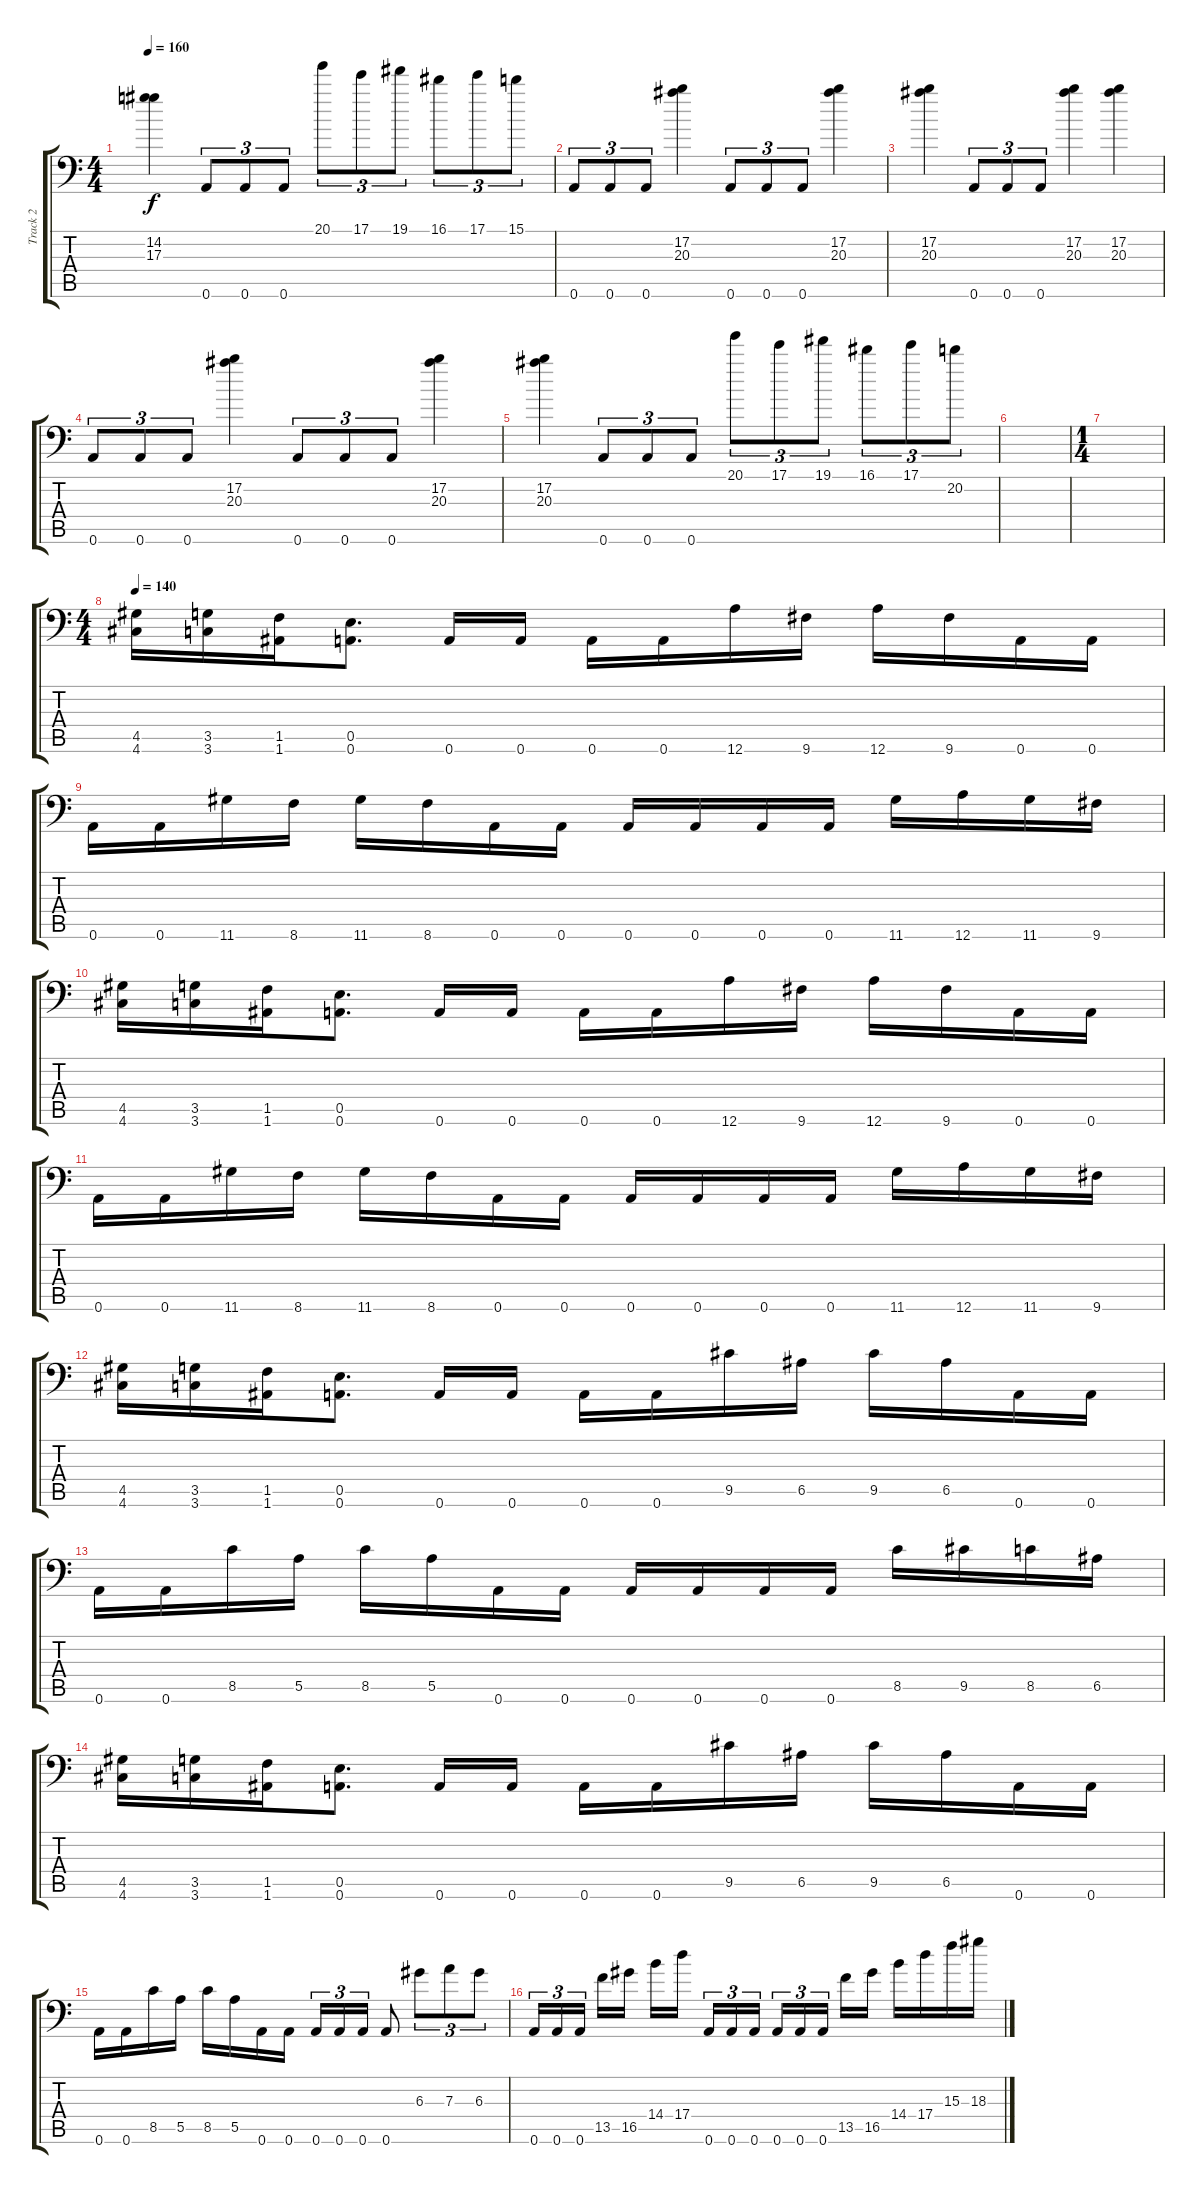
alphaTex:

\track ("Track 2" "Track 2") {instrument overdrivenguitar}
\staff {score tabs}
\tuning (B3 Gb3 D3 A2 E2 A1) {hide}
\ts (4 4)
\tempo 160
\clef f4
\ks c
(14.2 17.3).4{dy f} 0.6.8{tu (3 2)} 0.6.8{tu (3 2)} 0.6.8{tu (3 2)} 20.1.8{tu (3 2)} 17.1.8{tu (3 2)} 19.1.8{tu (3 2)} 16.1.8{tu (3 2)} 17.1.8{tu (3 2)} 15.1.8{tu (3 2)} |
0.6.8{tu (3 2)} 0.6.8{tu (3 2)} 0.6.8{tu (3 2)} (17.2 20.3).4 0.6.8{tu (3 2)} 0.6.8{tu (3 2)} 0.6.8{tu (3 2)} (17.2 20.3).4 |
(17.2 20.3).4 0.6.8{tu (3 2)} 0.6.8{tu (3 2)} 0.6.8{tu (3 2)} (17.2 20.3).4 (17.2 20.3).4 |
0.6.8{tu (3 2)} 0.6.8{tu (3 2)} 0.6.8{tu (3 2)} (17.2 20.3).4 0.6.8{tu (3 2)} 0.6.8{tu (3 2)} 0.6.8{tu (3 2)} (17.2 20.3).4 |
(17.2 20.3).4 0.6.8{tu (3 2)} 0.6.8{tu (3 2)} 0.6.8{tu (3 2)} 20.1.8{tu (3 2)} 17.1.8{tu (3 2)} 19.1.8{tu (3 2)} 16.1.8{tu (3 2)} 17.1.8{tu (3 2)} 20.2.8{tu (3 2)} |
|
\ts (1 4)
|
\ts (4 4)
\tempo 140
(4.5 4.6).16 (3.5 3.6).16 (1.5 1.6).16 (0.5 0.6).8{d} 0.6.16 0.6.16 0.6.16 0.6.16 12.6.16 9.6.16 12.6.16 9.6.16 0.6.16 0.6.16 |
0.6.16 0.6.16 11.6.16 8.6.16 11.6.16 8.6.16 0.6.16 0.6.16 0.6.16 0.6.16 0.6.16 0.6.16 11.6.16 12.6.16 11.6.16 9.6.16 |
(4.5 4.6).16 (3.5 3.6).16 (1.5 1.6).16 (0.5 0.6).8{d} 0.6.16 0.6.16 0.6.16 0.6.16 12.6.16 9.6.16 12.6.16 9.6.16 0.6.16 0.6.16 |
0.6.16 0.6.16 11.6.16 8.6.16 11.6.16 8.6.16 0.6.16 0.6.16 0.6.16 0.6.16 0.6.16 0.6.16 11.6.16 12.6.16 11.6.16 9.6.16 |
(4.5 4.6).16 (3.5 3.6).16 (1.5 1.6).16 (0.5 0.6).8{d} 0.6.16 0.6.16 0.6.16 0.6.16 9.5.16 6.5.16 9.5.16 6.5.16 0.6.16 0.6.16 |
0.6.16 0.6.16 8.5.16 5.5.16 8.5.16 5.5.16 0.6.16 0.6.16 0.6.16 0.6.16 0.6.16 0.6.16 8.5.16 9.5.16 8.5.16 6.5.16 |
(4.5 4.6).16 (3.5 3.6).16 (1.5 1.6).16 (0.5 0.6).8{d} 0.6.16 0.6.16 0.6.16 0.6.16 9.5.16 6.5.16 9.5.16 6.5.16 0.6.16 0.6.16 |
0.6.16 0.6.16 8.5.16 5.5.16 8.5.16 5.5.16 0.6.16 0.6.16 0.6.16{tu (3 2)} 0.6.16{tu (3 2)} 0.6.16{tu (3 2)} 0.6.8 6.3.8{tu (3 2)} 7.3.8{tu (3 2)} 6.3.8{tu (3 2)} |
0.6.16{tu (3 2)} 0.6.16{tu (3 2)} 0.6.16{tu (3 2) beam splitsecondary} 13.5.16 16.5.16 14.4.16 17.4.16{beam splitsecondary} 0.6.16{tu (3 2)} 0.6.16{tu (3 2)} 0.6.16{tu (3 2)} 0.6.16{tu (3 2)} 0.6.16{tu (3 2)} 0.6.16{tu (3 2) beam splitsecondary} 13.5.16 16.5.16 14.4.16 17.4.16 15.3.16 18.3.16
